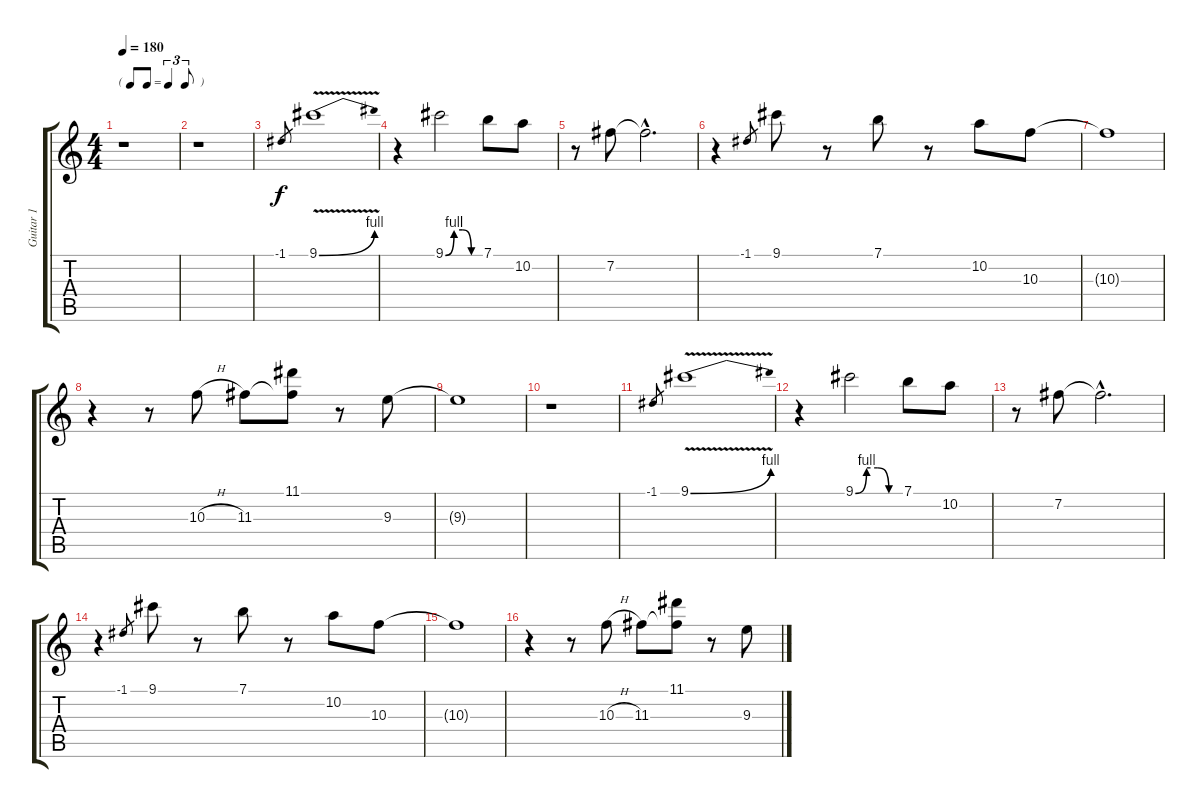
\track ("Guitar 1" "Guitar 1") {instrument overdrivenguitar}
\staff {score tabs}
\tuning (E4 B3 G3 D3 A2 E2) {hide}
\ts (4 4)
\tf triplet8th
\tempo 180
\clef g2
\ks c
r.1{dy f instrument overdrivenguitar} |
r.1 |
-1.1.8{gr} 9.1{be (bend 0 0 60 4) v}.1 |
r.4 9.1{be (custom 0 0 15 4 30 4 45 0 60 0)}.2 7.1.8 10.2.8 |
r.8 7.2.8 7.2{hac t}.2{d} |
r.4 -1.1.8{gr} 9.1.8 r.8 7.1.8 r.8 10.2.8 10.3.8 |
10.3{t}.1 |
r.4 r.8 10.3{h}.8 11.3.8 (11.1 11.3{t}).8 r.8 9.3.8 |
9.3{t}.1 |
r.1 |
-1.1.8{gr} 9.1{be (bend 0 0 60 4) v}.1 |
r.4 9.1{be (custom 0 0 15 4 30 4 45 0 60 0)}.2 7.1.8 10.2.8 |
r.8 7.2.8 7.2{hac t}.2{d} |
r.4 -1.1.8{gr} 9.1.8 r.8 7.1.8 r.8 10.2.8 10.3.8 |
10.3{t}.1 |
r.4 r.8 10.3{h}.8 11.3.8 (11.1 11.3{t}).8 r.8 9.3.8
